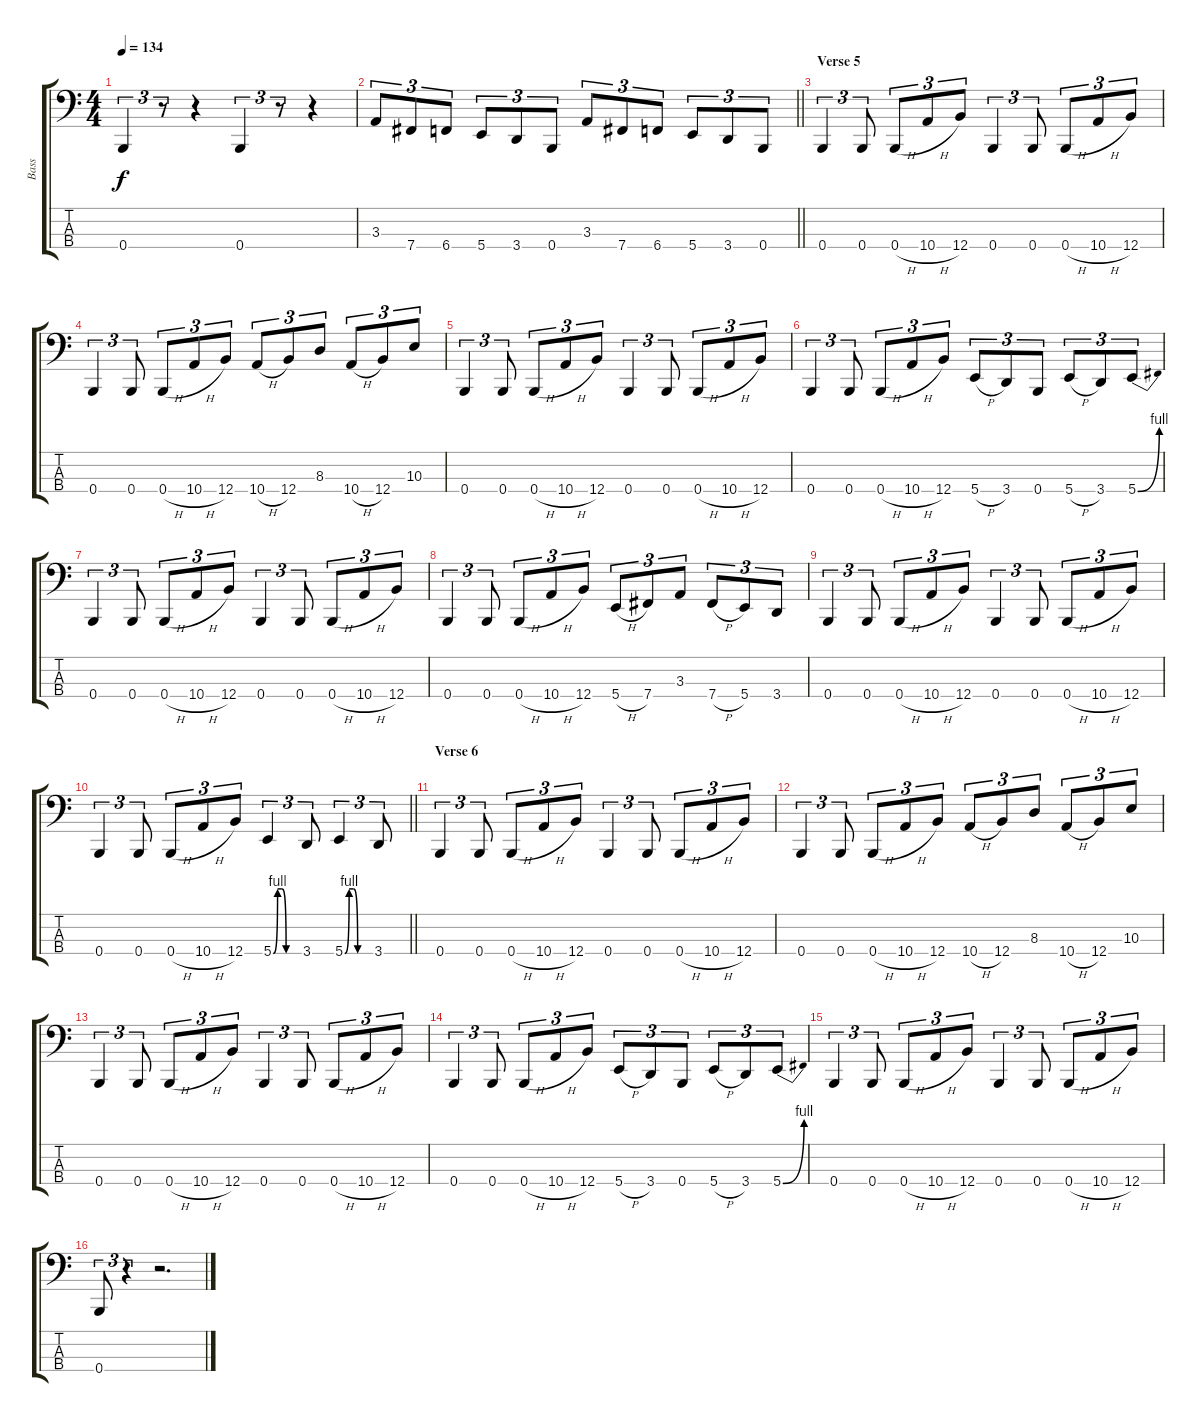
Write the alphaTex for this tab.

\track ("Bass" "Bass") {instrument electricbassfinger}
\staff {score tabs}
\tuning (E2 B1 Gb1 B0) {hide}
\ts (4 4)
\tempo 134
\clef f4
\ks c
0.4.4{tu (3 2) dy f} r.8{tu (3 2)} r.4 0.4.4{tu (3 2)} r.8{tu (3 2)} r.4 |
\barLineRight lightlight
3.3.8{tu (3 2)} 7.4.8{tu (3 2)} 6.4.8{tu (3 2)} 5.4.8{tu (3 2)} 3.4.8{tu (3 2)} 0.4.8{tu (3 2)} 3.3.8{tu (3 2)} 7.4.8{tu (3 2)} 6.4.8{tu (3 2)} 5.4.8{tu (3 2)} 3.4.8{tu (3 2)} 0.4.8{tu (3 2)} |
\section ("" "Verse 5")
0.4.4{tu (3 2)} 0.4.8{tu (3 2)} 0.4{h}.8{tu (3 2)} 10.4{h}.8{tu (3 2)} 12.4.8{tu (3 2)} 0.4.4{tu (3 2)} 0.4.8{tu (3 2)} 0.4{h}.8{tu (3 2)} 10.4{h}.8{tu (3 2)} 12.4.8{tu (3 2)} |
0.4.4{tu (3 2)} 0.4.8{tu (3 2)} 0.4{h}.8{tu (3 2)} 10.4{h}.8{tu (3 2)} 12.4.8{tu (3 2)} 10.4{h}.8{tu (3 2)} 12.4.8{tu (3 2)} 8.3.8{tu (3 2)} 10.4{h}.8{tu (3 2)} 12.4.8{tu (3 2)} 10.3.8{tu (3 2)} |
0.4.4{tu (3 2)} 0.4.8{tu (3 2)} 0.4{h}.8{tu (3 2)} 10.4{h}.8{tu (3 2)} 12.4.8{tu (3 2)} 0.4.4{tu (3 2)} 0.4.8{tu (3 2)} 0.4{h}.8{tu (3 2)} 10.4{h}.8{tu (3 2)} 12.4.8{tu (3 2)} |
0.4.4{tu (3 2)} 0.4.8{tu (3 2)} 0.4{h}.8{tu (3 2)} 10.4{h}.8{tu (3 2)} 12.4.8{tu (3 2)} 5.4{h}.8{tu (3 2)} 3.4.8{tu (3 2)} 0.4.8{tu (3 2)} 5.4{h}.8{tu (3 2)} 3.4.8{tu (3 2)} 5.4{be (bend 0 0 60 4)}.8{tu (3 2)} |
0.4.4{tu (3 2)} 0.4.8{tu (3 2)} 0.4{h}.8{tu (3 2)} 10.4{h}.8{tu (3 2)} 12.4.8{tu (3 2)} 0.4.4{tu (3 2)} 0.4.8{tu (3 2)} 0.4{h}.8{tu (3 2)} 10.4{h}.8{tu (3 2)} 12.4.8{tu (3 2)} |
0.4.4{tu (3 2)} 0.4.8{tu (3 2)} 0.4{h}.8{tu (3 2)} 10.4{h}.8{tu (3 2)} 12.4.8{tu (3 2)} 5.4{h}.8{tu (3 2)} 7.4.8{tu (3 2)} 3.3.8{tu (3 2)} 7.4{h}.8{tu (3 2)} 5.4.8{tu (3 2)} 3.4.8{tu (3 2)} |
0.4.4{tu (3 2)} 0.4.8{tu (3 2)} 0.4{h}.8{tu (3 2)} 10.4{h}.8{tu (3 2)} 12.4.8{tu (3 2)} 0.4.4{tu (3 2)} 0.4.8{tu (3 2)} 0.4{h}.8{tu (3 2)} 10.4{h}.8{tu (3 2)} 12.4.8{tu (3 2)} |
\barLineRight lightlight
0.4.4{tu (3 2)} 0.4.8{tu (3 2)} 0.4{h}.8{tu (3 2)} 10.4{h}.8{tu (3 2)} 12.4.8{tu (3 2)} 5.4{be (custom 0 0 10 4 20 4 30 0 60 0)}.4{tu (3 2)} 3.4.8{tu (3 2)} 5.4{be (custom 0 0 10 4 20 4 30 0 60 0)}.4{tu (3 2)} 3.4.8{tu (3 2)} |
\section ("" "Verse 6")
0.4.4{tu (3 2)} 0.4.8{tu (3 2)} 0.4{h}.8{tu (3 2)} 10.4{h}.8{tu (3 2)} 12.4.8{tu (3 2)} 0.4.4{tu (3 2)} 0.4.8{tu (3 2)} 0.4{h}.8{tu (3 2)} 10.4{h}.8{tu (3 2)} 12.4.8{tu (3 2)} |
0.4.4{tu (3 2)} 0.4.8{tu (3 2)} 0.4{h}.8{tu (3 2)} 10.4{h}.8{tu (3 2)} 12.4.8{tu (3 2)} 10.4{h}.8{tu (3 2)} 12.4.8{tu (3 2)} 8.3.8{tu (3 2)} 10.4{h}.8{tu (3 2)} 12.4.8{tu (3 2)} 10.3.8{tu (3 2)} |
0.4.4{tu (3 2)} 0.4.8{tu (3 2)} 0.4{h}.8{tu (3 2)} 10.4{h}.8{tu (3 2)} 12.4.8{tu (3 2)} 0.4.4{tu (3 2)} 0.4.8{tu (3 2)} 0.4{h}.8{tu (3 2)} 10.4{h}.8{tu (3 2)} 12.4.8{tu (3 2)} |
0.4.4{tu (3 2)} 0.4.8{tu (3 2)} 0.4{h}.8{tu (3 2)} 10.4{h}.8{tu (3 2)} 12.4.8{tu (3 2)} 5.4{h}.8{tu (3 2)} 3.4.8{tu (3 2)} 0.4.8{tu (3 2)} 5.4{h}.8{tu (3 2)} 3.4.8{tu (3 2)} 5.4{be (bend 0 0 60 4)}.8{tu (3 2)} |
0.4.4{tu (3 2)} 0.4.8{tu (3 2)} 0.4{h}.8{tu (3 2)} 10.4{h}.8{tu (3 2)} 12.4.8{tu (3 2)} 0.4.4{tu (3 2)} 0.4.8{tu (3 2)} 0.4{h}.8{tu (3 2)} 10.4{h}.8{tu (3 2)} 12.4.8{tu (3 2)} |
0.4.8{tu (3 2)} r.4{tu (3 2)} r.2{d}
